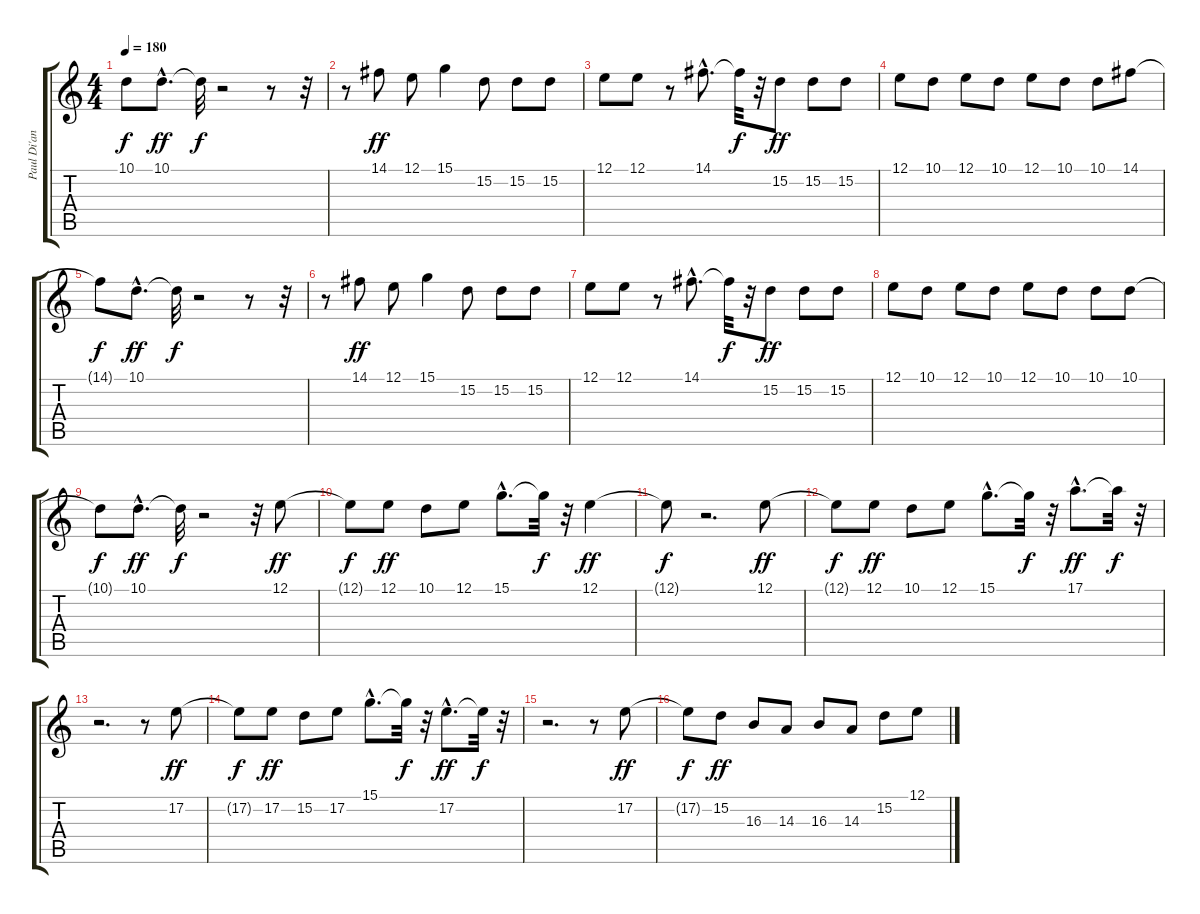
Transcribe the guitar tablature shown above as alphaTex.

\track ("Paul Di'anno" "Paul Di'an") {instrument choiraahs}
\staff {score tabs}
\tuning (E4 B3 G3 D3 A2 E2) {hide}
\ts (4 4)
\tempo 180
\clef g2
\ks c
10.1{t}.8{dy f} 10.1{hac}.8{d dy ff} 10.1{t}.32{dy f} r.2 r.8 r.32 |
r.8 14.1.8{dy ff} 12.1.8 15.1.4 15.2.8 15.2.8 15.2.8 |
12.1.8 12.1.8 r.8 14.1{hac}.8{d} 14.1{t}.32{dy f} r.32 15.2.8{dy ff} 15.2.8 15.2.8 |
12.1.8 10.1.8 12.1.8 10.1.8 12.1.8 10.1.8 10.1.8 14.1.8 |
14.1{t}.8{dy f} 10.1{hac}.8{d dy ff} 10.1{t}.32{dy f} r.2 r.8 r.32 |
r.8 14.1.8{dy ff} 12.1.8 15.1.4 15.2.8 15.2.8 15.2.8 |
12.1.8 12.1.8 r.8 14.1{hac}.8{d} 14.1{t}.32{dy f} r.32 15.2.8{dy ff} 15.2.8 15.2.8 |
12.1.8 10.1.8 12.1.8 10.1.8 12.1.8 10.1.8 10.1.8 10.1.8 |
10.1{t}.8{dy f} 10.1{hac}.8{d dy ff} 10.1{t}.32{dy f} r.2 r.32 12.1.8{dy ff} |
12.1{t}.8{dy f} 12.1.8{dy ff} 10.1.8 12.1.8 15.1{hac}.8{d} 15.1{t}.32{dy f} r.32 12.1.4{dy ff} |
12.1{t}.8{dy f} r.2{d} 12.1.8{dy ff} |
12.1{t}.8{dy f} 12.1.8{dy ff} 10.1.8 12.1.8 15.1{hac}.8{d} 15.1{t}.32{dy f} r.32 17.1{hac}.8{d dy ff} 17.1{t}.32{dy f} r.32 |
r.2{d} r.8 17.2.8{dy ff} |
17.2{t}.8{dy f} 17.2.8{dy ff} 15.2.8 17.2.8 15.1{hac}.8{d} 15.1{t}.32{dy f} r.32 17.2{hac}.8{d dy ff} 17.2{t}.32{dy f} r.32 |
r.2{d} r.8 17.2.8{dy ff} |
17.2{t}.8{dy f} 15.2.8{dy ff} 16.3.8 14.3.8 16.3.8 14.3.8 15.2.8 12.1.8
